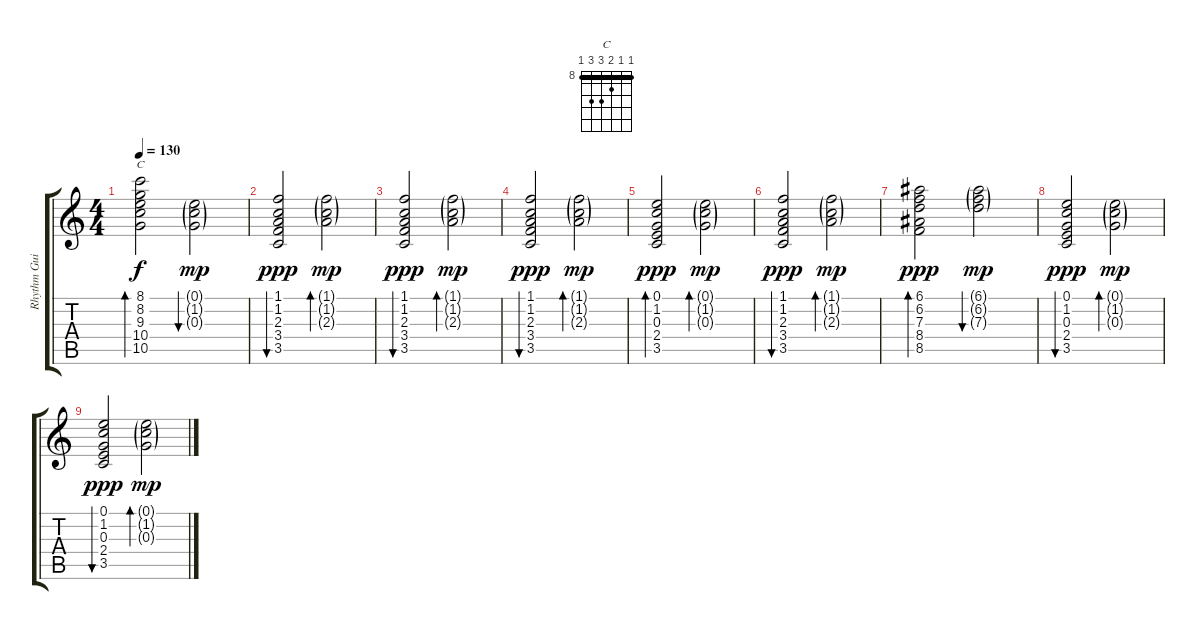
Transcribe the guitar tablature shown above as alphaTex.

\track ("Rhythm Guitar" "Rhythm Gui") {instrument acousticguitarsteel}
\staff {score tabs}
\tuning (E4 B3 G3 D3 A2 E2) {hide}
\chord ("C" 8 8 9 10 10 8) {firstfret 8 barre 8}
\ts (4 4)
\tempo 130
\clef g2
\ks c
(8.1 8.2 9.3 10.4 10.5).2{bd 30 ch "C" dy f} (0.1{g} 1.2{g} 0.3{g}).2{bu 30 dy mp} |
(1.1 1.2 2.3 3.4 3.5).2{bu 240 dy ppp} (1.1{g} 1.2{g} 2.3{g}).2{bd 60 dy mp} |
(1.1 1.2 2.3 3.4 3.5).2{bu 240 dy ppp} (1.1{g} 1.2{g} 2.3{g}).2{bd 60 dy mp} |
(1.1 1.2 2.3 3.4 3.5).2{bu 240 dy ppp} (1.1{g} 1.2{g} 2.3{g}).2{bd 60 dy mp} |
(0.1 1.2 0.3 2.4 3.5).2{bd 30 dy ppp} (0.1{g} 1.2{g} 0.3{g}).2{bd 60 dy mp} |
(1.1 1.2 2.3 3.4 3.5).2{bu 240 dy ppp} (1.1{g} 1.2{g} 2.3{g}).2{bd 60 dy mp} |
(6.1 6.2 7.3 8.4 8.5).2{bd 60 dy ppp} (6.1{g} 6.2{g} 7.3{g}).2{bu 60 dy mp} |
(0.1 1.2 0.3 2.4 3.5).2{bu 240 dy ppp} (0.1{g} 1.2{g} 0.3{g}).2{bd 60 dy mp} |
(0.1 1.2 0.3 2.4 3.5).2{bu 240 dy ppp} (0.1{g} 1.2{g} 0.3{g}).2{bd 60 dy mp}
